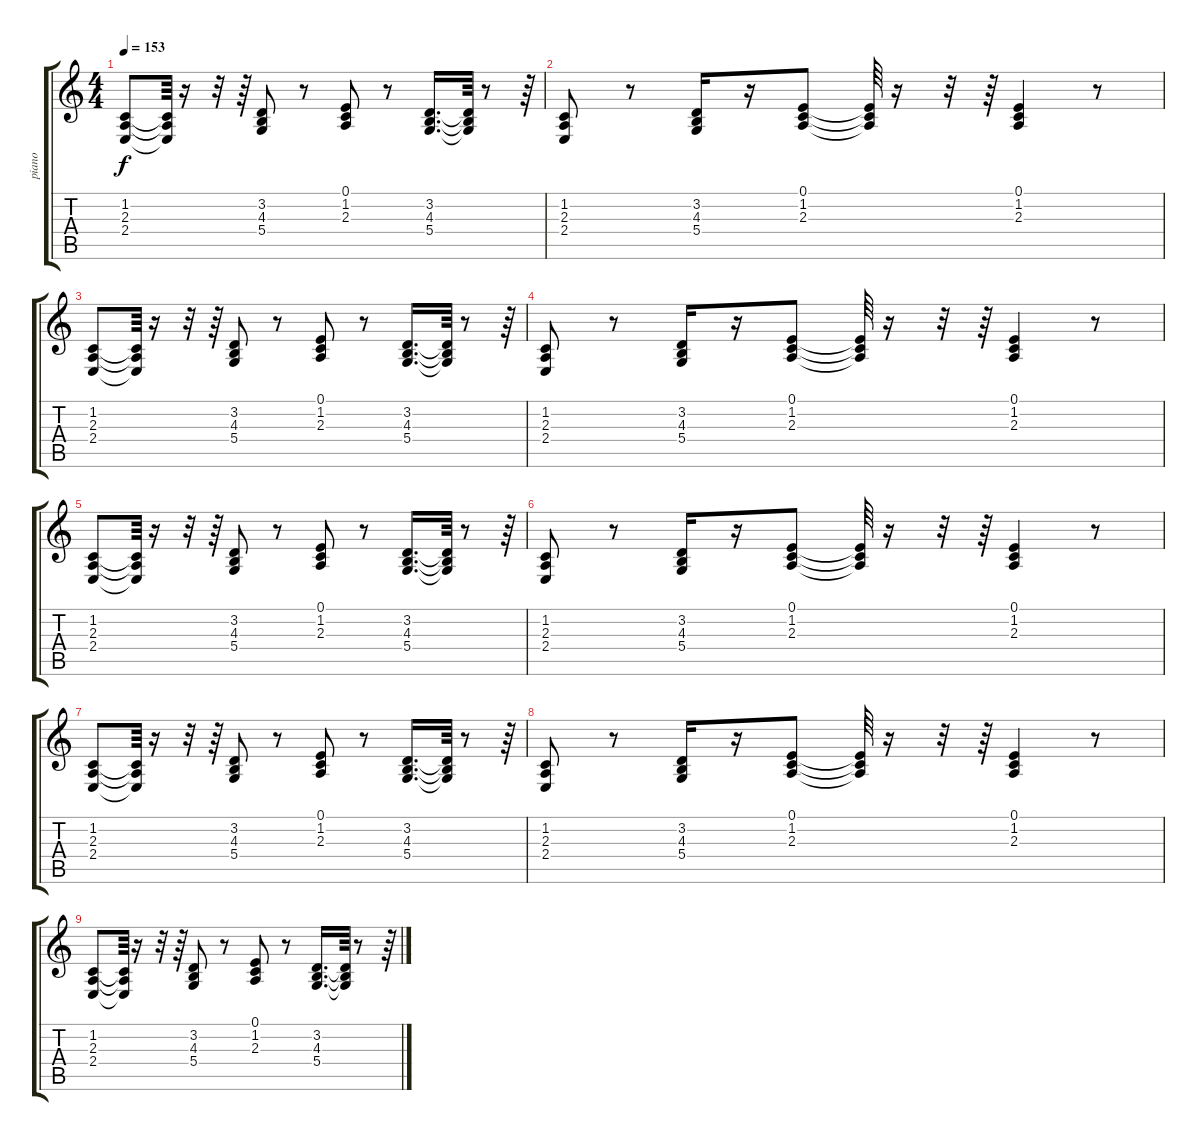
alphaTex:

\track ("piano" "piano") {instrument acousticgrandpiano}
\staff {score tabs}
\tuning (E4 B3 G3 D3 A2 E2) {hide}
\ts (4 4)
\tempo 153
\clef g2
\ks c
(1.2 2.3 2.4).8{dy f} (1.2{t} 2.3{t} 2.4{t}).64 r.16 r.32 r.64 (3.2 4.3 5.4).8 r.8 (0.1 1.2 2.3).8 r.8 (3.2 4.3 5.4).16{d} (3.2{t} 4.3{t} 5.4{t}).64 r.8 r.64 |
(1.2 2.3 2.4).8 r.8 (3.2 4.3 5.4).16 r.16 (0.1 1.2 2.3).8 (0.1{t} 1.2{t} 2.3{t}).64 r.16 r.32 r.64 (0.1 1.2 2.3).4 r.8 |
(1.2 2.3 2.4).8 (1.2{t} 2.3{t} 2.4{t}).64 r.16 r.32 r.64 (3.2 4.3 5.4).8 r.8 (0.1 1.2 2.3).8 r.8 (3.2 4.3 5.4).16{d} (3.2{t} 4.3{t} 5.4{t}).64 r.8 r.64 |
(1.2 2.3 2.4).8 r.8 (3.2 4.3 5.4).16 r.16 (0.1 1.2 2.3).8 (0.1{t} 1.2{t} 2.3{t}).64 r.16 r.32 r.64 (0.1 1.2 2.3).4 r.8 |
(1.2 2.3 2.4).8 (1.2{t} 2.3{t} 2.4{t}).64 r.16 r.32 r.64 (3.2 4.3 5.4).8 r.8 (0.1 1.2 2.3).8 r.8 (3.2 4.3 5.4).16{d} (3.2{t} 4.3{t} 5.4{t}).64 r.8 r.64 |
(1.2 2.3 2.4).8 r.8 (3.2 4.3 5.4).16 r.16 (0.1 1.2 2.3).8 (0.1{t} 1.2{t} 2.3{t}).64 r.16 r.32 r.64 (0.1 1.2 2.3).4 r.8 |
(1.2 2.3 2.4).8 (1.2{t} 2.3{t} 2.4{t}).64 r.16 r.32 r.64 (3.2 4.3 5.4).8 r.8 (0.1 1.2 2.3).8 r.8 (3.2 4.3 5.4).16{d} (3.2{t} 4.3{t} 5.4{t}).64 r.8 r.64 |
(1.2 2.3 2.4).8 r.8 (3.2 4.3 5.4).16 r.16 (0.1 1.2 2.3).8 (0.1{t} 1.2{t} 2.3{t}).64 r.16 r.32 r.64 (0.1 1.2 2.3).4 r.8 |
(1.2 2.3 2.4).8 (1.2{t} 2.3{t} 2.4{t}).64 r.16 r.32 r.64 (3.2 4.3 5.4).8 r.8 (0.1 1.2 2.3).8 r.8 (3.2 4.3 5.4).16{d} (3.2{t} 4.3{t} 5.4{t}).64 r.8 r.64
